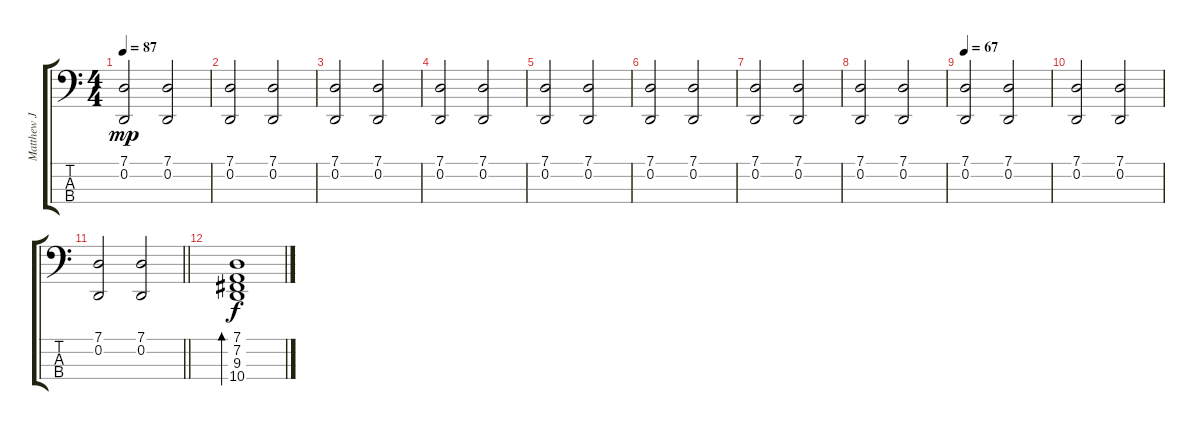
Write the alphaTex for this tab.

\track ("Matthew J Bellamy - LH Rhodes Piano" "Matthew J ") {instrument electricpiano1}
\staff {score tabs}
\tuning (G2 D2 A1 E1) {hide}
\ts (4 4)
\tempo 87
\clef f4
\ks c
(7.1 0.2).2{dy mp} (7.1 0.2).2 |
(7.1 0.2).2 (7.1 0.2).2 |
(7.1 0.2).2 (7.1 0.2).2 |
(7.1 0.2).2 (7.1 0.2).2 |
(7.1 0.2).2 (7.1 0.2).2 |
(7.1 0.2).2 (7.1 0.2).2 |
(7.1 0.2).2 (7.1 0.2).2 |
(7.1 0.2).2 (7.1 0.2).2 |
\tempo 67
(7.1 0.2).2 (7.1 0.2).2 |
(7.1 0.2).2 (7.1 0.2).2 |
\barLineRight lightlight
(7.1 0.2).2 (7.1 0.2).2 |
(7.1 7.2 9.3 10.4).1{bd 240 dy f}
